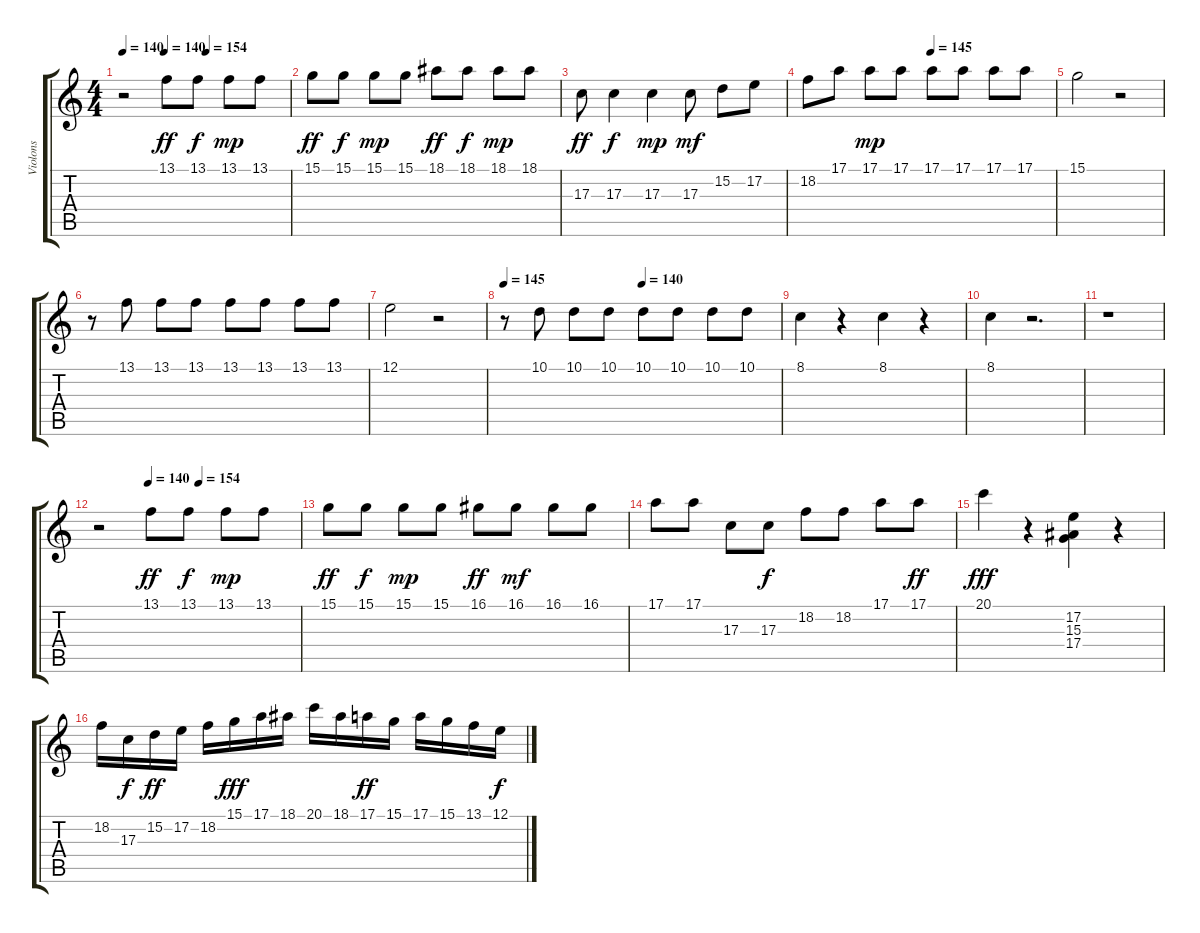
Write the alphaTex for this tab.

\track ("Violons" "Violons") {instrument violin}
\staff {score tabs}
\tuning (E4 B3 G3 D3 A2 E2) {hide}
\ts (4 4)
\tempo 140
\tempo (140 0.25)
\tempo (154 0.5)
\clef g2
\ks c
r.2{dy mp} 13.1.8{dy ff} 13.1.8{dy f} 13.1.8{dy mp} 13.1.8 |
15.1.8{dy ff} 15.1.8{dy f} 15.1.8{dy mp} 15.1.8 18.1.8{dy ff} 18.1.8{dy f} 18.1.8{dy mp} 18.1.8 |
17.3.8{dy ff} 17.3.4{dy f} 17.3.4{dy mp} 17.3.8{dy mf} 15.2.8 17.2.8 |
\tempo (145 0.5)
18.2.8 17.1.8 17.1.8{dy mp} 17.1.8 17.1.8 17.1.8 17.1.8 17.1.8 |
15.1.2 r.2 |
r.8 13.1.8 13.1.8 13.1.8 13.1.8 13.1.8 13.1.8 13.1.8 |
12.1.2 r.2 |
\tempo 145
\tempo (140 0.5)
r.8 10.1.8 10.1.8 10.1.8 10.1.8 10.1.8 10.1.8 10.1.8 |
8.1.4 r.4 8.1.4 r.4 |
8.1.4 r.2{d} |
r.1 |
\tempo (140 0.25)
\tempo (154 0.5)
r.2 13.1.8{dy ff} 13.1.8{dy f} 13.1.8{dy mp} 13.1.8 |
15.1.8{dy ff} 15.1.8{dy f} 15.1.8{dy mp} 15.1.8 16.1.8{dy ff} 16.1.8{dy mf} 16.1.8 16.1.8 |
17.1.8 17.1.8 17.3.8 17.3.8{dy f} 18.2.8 18.2.8 17.1.8 17.1.8{dy ff} |
20.1.4{dy fff} r.4 (17.2 15.3 17.4).4 r.4 |
18.2.16 17.3.16{dy f} 15.2.16{dy ff} 17.2.16 18.2.16 15.1.16{dy fff} 17.1.16 18.1.16 20.1.16 18.1.16 17.1.16{dy ff} 15.1.16 17.1.16 15.1.16 13.1.16 12.1.16{dy f}
